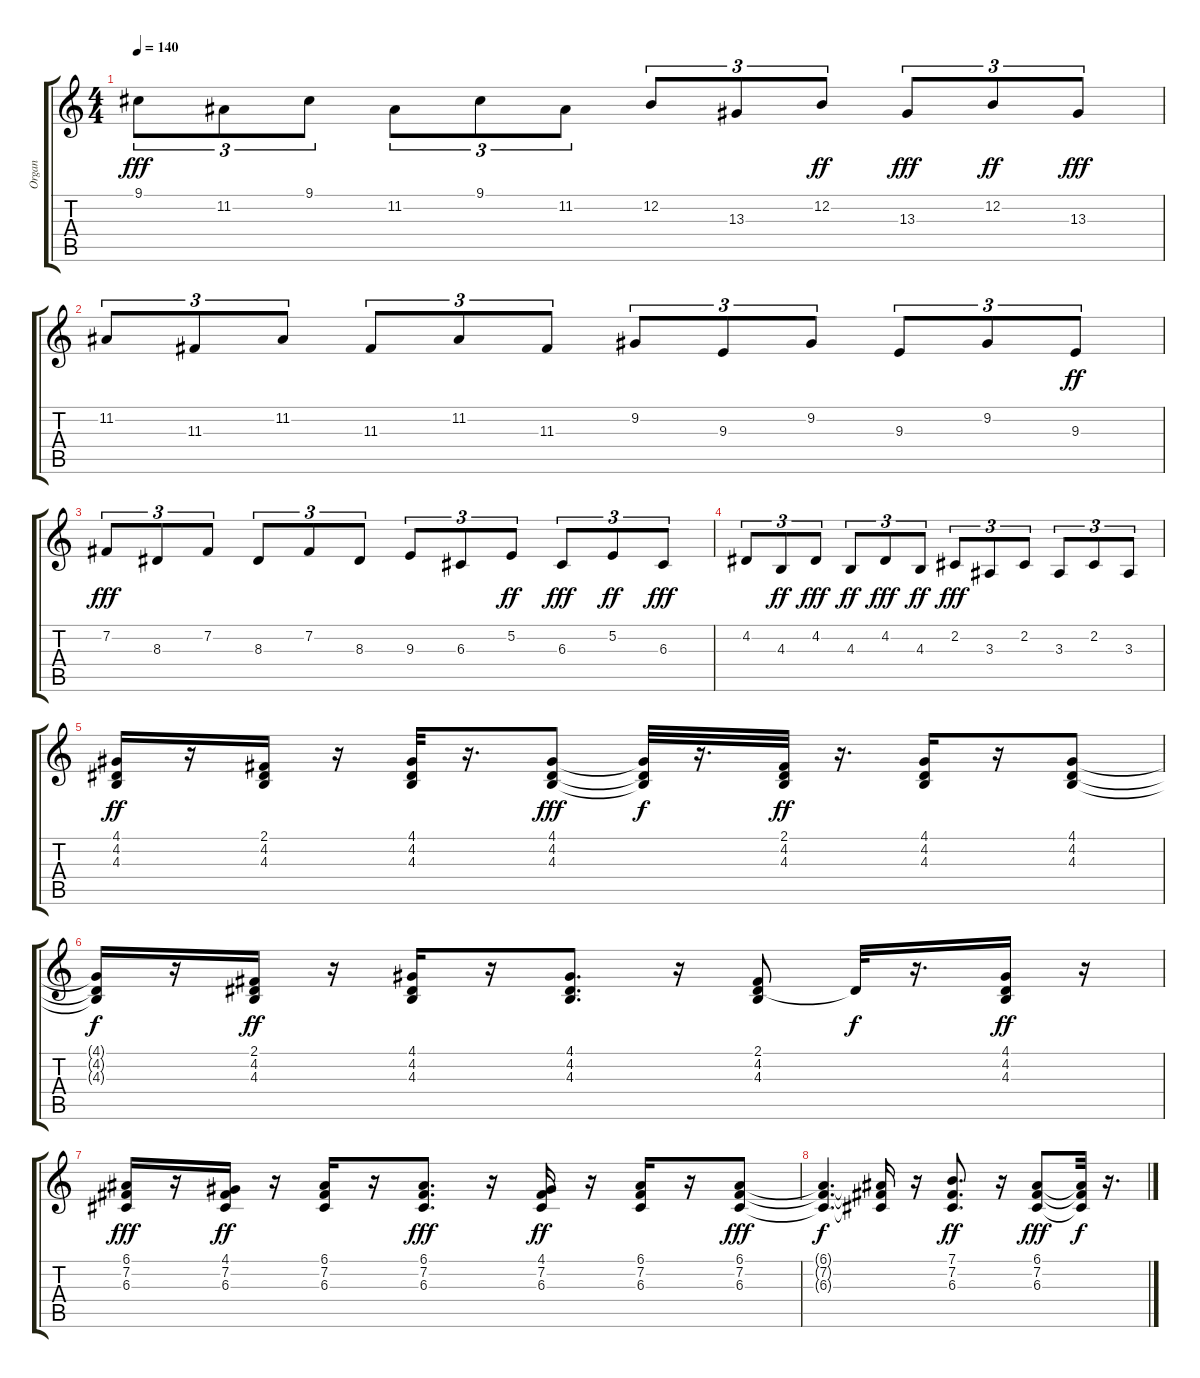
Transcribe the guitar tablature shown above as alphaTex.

\track ("Organ" "Organ") {instrument rockorgan}
\staff {score tabs}
\tuning (E4 B3 G3 D3 A2 E2) {hide}
\ts (4 4)
\tempo 140
\clef g2
\ks c
9.1.8{tu (3 2) dy fff instrument honkytonkpiano} 11.2.8{tu (3 2)} 9.1.8{tu (3 2)} 11.2.8{tu (3 2)} 9.1.8{tu (3 2)} 11.2.8{tu (3 2)} 12.2.8{tu (3 2)} 13.3.8{tu (3 2)} 12.2.8{tu (3 2) dy ff} 13.3.8{tu (3 2) dy fff} 12.2.8{tu (3 2) dy ff} 13.3.8{tu (3 2) dy fff} |
11.2.8{tu (3 2)} 11.3.8{tu (3 2)} 11.2.8{tu (3 2)} 11.3.8{tu (3 2)} 11.2.8{tu (3 2)} 11.3.8{tu (3 2)} 9.2.8{tu (3 2)} 9.3.8{tu (3 2)} 9.2.8{tu (3 2)} 9.3.8{tu (3 2)} 9.2.8{tu (3 2)} 9.3.8{tu (3 2) dy ff} |
7.2.8{tu (3 2) dy fff} 8.3.8{tu (3 2)} 7.2.8{tu (3 2)} 8.3.8{tu (3 2)} 7.2.8{tu (3 2)} 8.3.8{tu (3 2)} 9.3.8{tu (3 2)} 6.3.8{tu (3 2)} 5.2.8{tu (3 2) dy ff} 6.3.8{tu (3 2) dy fff} 5.2.8{tu (3 2) dy ff} 6.3.8{tu (3 2) dy fff} |
4.2.8{tu (3 2)} 4.3.8{tu (3 2) dy ff} 4.2.8{tu (3 2) dy fff} 4.3.8{tu (3 2) dy ff} 4.2.8{tu (3 2) dy fff} 4.3.8{tu (3 2) dy ff} 2.2.8{tu (3 2) dy fff} 3.3.8{tu (3 2)} 2.2.8{tu (3 2)} 3.3.8{tu (3 2)} 2.2.8{tu (3 2)} 3.3.8{tu (3 2)} |
(4.1 4.2 4.3).16{dy ff instrument rockorgan} r.16 (2.1 4.2 4.3).16 r.16 (4.1 4.2 4.3).32 r.16{d} (4.1 4.2 4.3).8{dy fff} (4.1{t} 4.2{t} 4.3{t}).32{dy f} r.16{d} (2.1 4.2 4.3).32{dy ff} r.16{d} (4.1 4.2 4.3).16 r.16 (4.1 4.2 4.3).8 |
(4.1{t} 4.2{t} 4.3{t}).16{dy f} r.16 (2.1 4.2 4.3).16{dy ff} r.16 (4.1 4.2 4.3).16 r.16 (4.1 4.2 4.3).8{d} r.16 (2.1 4.2 4.3).8 4.2{t}.32{dy f} r.16{d} (4.1 4.2 4.3).16{dy ff} r.16 |
(6.1 7.2 6.3).16{dy fff} r.16 (4.1 7.2 6.3).16{dy ff} r.16 (6.1 7.2 6.3).16 r.16 (6.1 7.2 6.3).8{d dy fff} r.16 (4.1 7.2 6.3).16{dy ff} r.16 (6.1 7.2 6.3).16 r.16 (6.1 7.2 6.3).8{dy fff} |
(6.1{t} 7.2{t} 6.3{t}).4{d dy f} (6.1{t} 7.2{t} 6.3{t}).16 r.16 (7.1 7.2 6.3).8{d dy ff} r.16 (6.1 7.2 6.3).8{dy fff} (6.1{t} 7.2{t} 6.3{t}).32{dy f} r.16{d}
